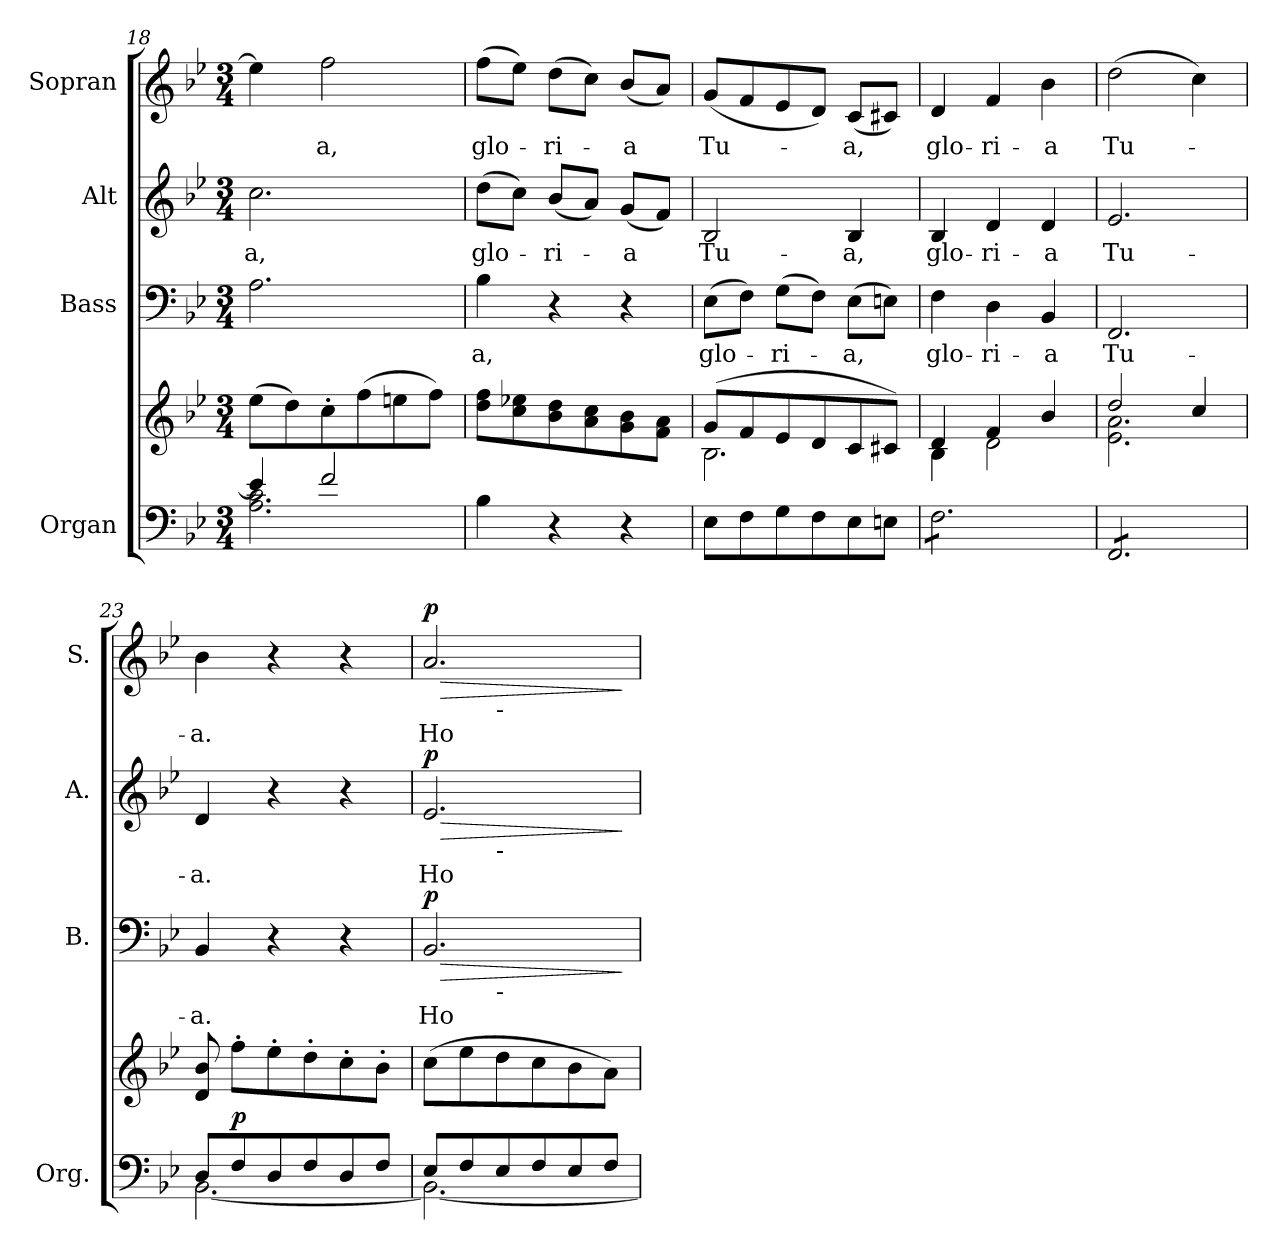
**kern	**kern	**dynam	**kern	**text	**dynam	**kern	**text	**dynam	**kern	**text	**dynam
*part4	*part4	*part4	*part3	*part3	*part3	*part2	*part2	*part2	*part1	*part1	*part1
*staff5	*staff4	*staff4/5	*staff3	*staff3	*staff3	*staff2	*staff2	*staff2	*staff1	*staff1	*staff1
*I"Organ	*	*	*I"Bass	*	*	*I"Alt	*	*	*I"Sopran	*	*
*I'Org.	*	*	*I'B.	*	*	*I'A.	*	*	*I'S.	*	*
*clefF4	*clefG2	*	*clefF4	*	*	*clefG2	*	*	*clefG2	*	*
*k[b-e-]	*k[b-e-]	*	*k[b-e-]	*	*	*k[b-e-]	*	*	*k[b-e-]	*	*
*B-:	*B-:	*	*B-:	*	*	*B-:	*	*	*B-:	*	*
*M3/4	*M3/4	*	*M3/4	*	*	*M3/4	*	*	*M3/4	*	*
=18	=18	=18	=18	=18	=18	=18	=18	=18	=18	=18	=18
*^	*	*	*	*	*	*	*	*	*	*	*
!	!	!	!	!	!	!	!	!LO:LY:b:color=#000000	!	!	!	!
4e-i/]	2.Ai\ 2.ci	(8ee-i\L	.	2.Ai\	.	.	2.cci\	-a,	.	4ee-i\]	.	.
.	.	8ddi\)	.	.	.	.	.	.	.	.	.	.
!	!	!	!	!	!	!	!	!	!	!	!LO:LY:b:color=#000000	!
2fi/	.	8cc'i\	.	.	.	.	.	.	.	2ffi\	-a,	.
.	.	(8ffi\	.	.	.	.	.	.	.	.	.	.
.	.	8eeni\	.	.	.	.	.	.	.	.	.	.
.	.	8ffi\J)	.	.	.	.	.	.	.	.	.	.
*v	*v	*	*	*	*	*	*	*	*	*	*	*
=19	=19	=19	=19	=19	=19	=19	=19	=19	=19	=19	=19
!	!	!	!	!LO:LY:b:color=#000000	!	!	!	!	!	!	!
!	!	!	!	!	!	!	!LO:LY:b:color=#000000	!	!	!	!
!	!	!	!	!	!	!	!	!	!	!LO:LY:b:color=#000000	!
4B-i\	8ddi\ 8ffiL	.	4B-i\	-a,	.	(8ddi\L	glo-	.	(8ffi\L	glo-	.
.	8cci\ 8ee-Xi	.	.	.	.	8cci\J)	.	.	8ee-i\J)	.	.
!	!	!	!	!	!	!	!LO:LY:b:color=#000000	!	!	!	!
!	!	!	!	!	!	!	!	!	!	!LO:LY:b:color=#000000	!
4r	8b-i\ 8ddi	.	4r	.	.	(8b-i/L	-ri-	.	(8ddi\L	-ri-	.
.	8ai\ 8cci	.	.	.	.	8ai/J)	.	.	8cci\J)	.	.
!	!	!	!	!	!	!	!LO:LY:b:color=#000000	!	!	!	!
!	!	!	!	!	!	!	!	!	!	!LO:LY:b:color=#000000	!
4r	8gi\ 8b-i	.	4r	.	.	(8gi/L	-a	.	(8b-i/L	-a	.
.	8fi\ 8aiJ	.	.	.	.	8fi/J)	.	.	8ai/J)	.	.
=20	=20	=20	=20	=20	=20	=20	=20	=20	=20	=20	=20
*	*^	*	*	*	*	*	*	*	*	*	*
!	!	!	!	!	!LO:LY:b:color=#000000	!	!	!	!	!	!	!
!	!	!	!	!	!	!	!	!LO:LY:b:color=#000000	!	!	!	!
!	!	!	!	!	!	!	!	!	!	!	!LO:LY:b:color=#000000	!
8E-i\L	(8gi/L	2.B-i\	.	(8E-i\L	glo-	.	2B-i/	Tu-	.	(8gi/L	Tu-	.
8Fi\	8fi/	.	.	8Fi\J)	.	.	.	.	.	8fi/	.	.
!	!	!	!	!	!LO:LY:b:color=#000000	!	!	!	!	!	!	!
8Gi\	8e-i/	.	.	(8Gi\L	-ri-	.	.	.	.	8e-i/	.	.
8Fi\	8di/	.	.	8Fi\J)	.	.	.	.	.	8di/J)	.	.
!	!	!	!	!	!LO:LY:b:color=#000000	!	!	!	!	!	!	!
!	!	!	!	!	!	!	!	!LO:LY:b:color=#000000	!	!	!	!
!	!	!	!	!	!	!	!	!	!	!	!LO:LY:b:color=#000000	!
8E-i\	8ci/	.	.	(8E-i\L	-a,	.	4B-i/	-a,	.	(8ci/L	-a,	.
8Eni\J	8c#Xi/J)	.	.	8Eni\J)	.	.	.	.	.	8c#Xi/J)	.	.
!!LO:LB:g=z
=21	=21	=21	=21	=21	=21	=21	=21	=21	=21	=21	=21	=21
!	!	!	!	!	!LO:LY:b:color=#000000	!	!	!	!	!	!	!
!	!	!	!	!	!	!	!	!LO:LY:b:color=#000000	!	!	!	!
!	!	!	!	!	!	!	!	!	!	!	!LO:LY:b:color=#000000	!
*tremolo	*	*	*	*	*	*	*	*	*	*	*	*
8Fi\L	4di/	4B-i\	.	4Fi\	glo-	.	4B-i/	glo-	.	4di/	glo-	.
8Fi\	.	.	.	.	.	.	.	.	.	.	.	.
!	!	!	!	!	!LO:LY:b:color=#000000	!	!	!	!	!	!	!
!	!	!	!	!	!	!	!	!LO:LY:b:color=#000000	!	!	!	!
!	!	!	!	!	!	!	!	!	!	!	!LO:LY:b:color=#000000	!
8Fi\	4fi/	2di\	.	4Di\	-ri-	.	4di/	-ri-	.	4fi/	-ri-	.
8Fi\	.	.	.	.	.	.	.	.	.	.	.	.
!	!	!	!	!	!LO:LY:b:color=#000000	!	!	!	!	!	!	!
!	!	!	!	!	!	!	!	!LO:LY:b:color=#000000	!	!	!	!
!	!	!	!	!	!	!	!	!	!	!	!LO:LY:b:color=#000000	!
8Fi\	4b-i/	.	.	4BB-i/	-a	.	4di/	-a	.	4b-i\	-a	.
8Fi\J	.	.	.	.	.	.	.	.	.	.	.	.
=22	=22	=22	=22	=22	=22	=22	=22	=22	=22	=22	=22	=22
!	!	!	!	!	!LO:LY:b:color=#000000	!	!	!	!	!	!	!
!	!	!	!	!	!	!	!	!LO:LY:b:color=#000000	!	!	!	!
!	!	!	!	!	!	!	!	!	!	!	!LO:LY:b:color=#000000	!
8FFi/L	2ddi/	2.e-i\ 2.ai	.	2.FFi/	Tu-	.	2.e-i/	Tu-	.	(2ddi\	Tu-	.
8FFi/	.	.	.	.	.	.	.	.	.	.	.	.
8FFi/	.	.	.	.	.	.	.	.	.	.	.	.
8FFi/	.	.	.	.	.	.	.	.	.	.	.	.
8FFi/	4cci/	.	.	.	.	.	.	.	.	4cci\)	.	.
8FFi/J	.	.	.	.	.	.	.	.	.	.	.	.
*Xtremolo	*	*	*	*	*	*	*	*	*	*	*	*
*	*v	*v	*	*	*	*	*	*	*	*	*	*
=23	=23	=23	=23	=23	=23	=23	=23	=23	=23	=23	=23
*^	*	*	*	*	*	*	*	*	*	*	*
!	!	!	!	!	!LO:LY:b:color=#000000	!	!	!	!	!	!	!
!	!	!	!	!	!	!	!	!LO:LY:b:color=#000000	!	!	!	!
!	!	!	!	!	!	!	!	!	!	!	!LO:LY:b:color=#000000	!
8Di/L	[<2.BB-i\	8di/ 8b-i	.	4BB-i/	-a.	.	4di/	-a.	.	4b-i\	-a.	.
8Fi/	.	8ff'i\L	p	.	.	.	.	.	.	.	.	.
8Di/	.	8ee-'i\	.	4r	.	.	4r	.	.	4r	.	.
8Fi/	.	8dd'i\	.	.	.	.	.	.	.	.	.	.
8Di/	.	8cc'i\	.	4r	.	.	4r	.	.	4r	.	.
8Fi/J	.	8b-'i\J	.	.	.	.	.	.	.	.	.	.
=24	=24	=24	=24	=24	=24	=24	=24	=24	=24	=24	=24	=24
!	!	!	!	!	!LO:LY:b:color=#000000	!LO:HP:b	!	!	!	!	!	!
!	!	!	!	!	!	!	!	!LO:LY:b:color=#000000	!LO:HP:b	!	!	!
!	!	!	!	!	!	!	!	!	!	!	!LO:LY:b:color=#000000	!LO:HP:b
*	*	*	*	*^	*	*	*^	*	*	*^	*	*
8E-i/L	2.BB-i\_<	(8cci\L	.	2.BB-i/	4ryy	Ho-	> p	2.e-i/	4ryy	Ho-	> p	2.ai/	4ryy	Ho-	> p
8Fi/	.	8ee-i\	.	.	.	.	.	.	.	.	.	.	.	.	.
!	!	!	!	!	!	!	!	!	!	!	!	!	!LO:TX:b:t=-	!	!
!	!	!	!	!	!	!	!	!	!LO:TX:b:t=-	!	!	!	!	!	!
!	!	!	!	!	!LO:TX:b:t=-	!	!	!	!	!	!	!	!	!	!
8E-i/	.	8ddi\	.	.	2ryy	.	.	.	2ryy	.	.	.	2ryy	.	.
8Fi/	.	8cci\	.	.	.	.	.	.	.	.	.	.	.	.	.
8E-i/	.	8b-i\	.	.	.	.	.	.	.	.	.	.	.	.	.
8Fi/J	.	8ai\J)	.	.	.	.	.	.	.	.	.	.	.	.	.
*v	*v	*	*	*	*	*	*	*	*	*	*	*	*	*	*
.	.	.	.	.	.	]	.	.	.	]	.	.	.	]
*	*	*	*v	*v	*	*	*	*	*	*	*v	*v	*	*
*	*	*	*	*	*	*v	*v	*	*	*	*	*
=	=	=	=	=	=	=	=	=	=	=	=
*-	*-	*-	*-	*-	*-	*-	*-	*-	*-	*-	*-
